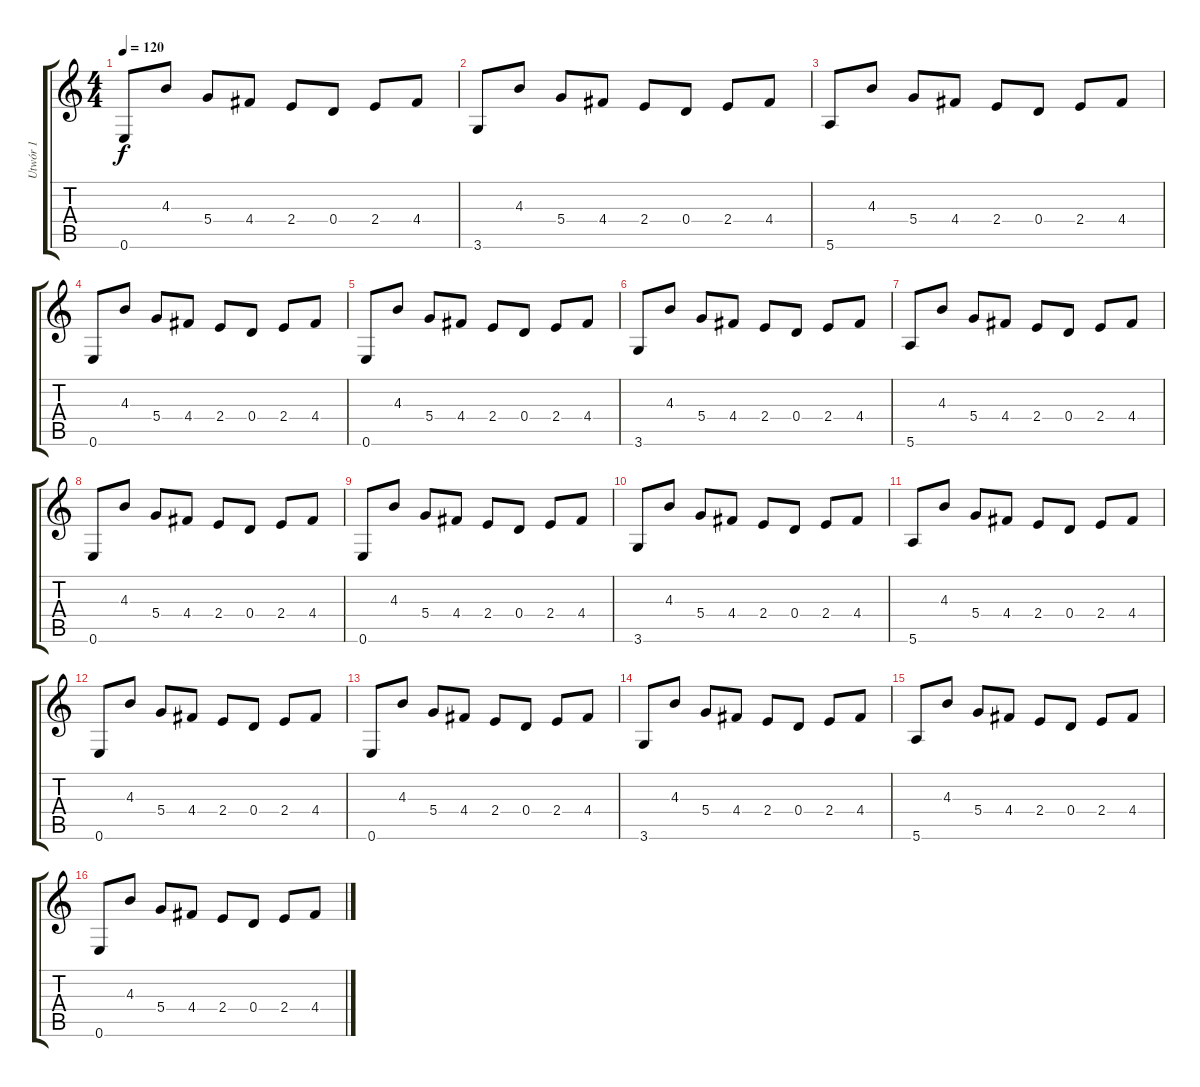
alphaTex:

\track ("Utwór 1" "Utwór 1") {instrument acousticguitarsteel}
\staff {score tabs}
\tuning (E4 B3 G3 D3 A2 E2) {hide}
\ts (4 4)
\tempo 120
\clef g2
\ks c
0.6.8{dy f} 4.3.8 5.4.8 4.4.8 2.4.8 0.4.8 2.4.8 4.4.8 |
3.6.8 4.3.8 5.4.8 4.4.8 2.4.8 0.4.8 2.4.8 4.4.8 |
5.6.8 4.3.8 5.4.8 4.4.8 2.4.8 0.4.8 2.4.8 4.4.8 |
0.6.8 4.3.8 5.4.8 4.4.8 2.4.8 0.4.8 2.4.8 4.4.8 |
0.6.8 4.3.8 5.4.8 4.4.8 2.4.8 0.4.8 2.4.8 4.4.8 |
3.6.8 4.3.8 5.4.8 4.4.8 2.4.8 0.4.8 2.4.8 4.4.8 |
5.6.8 4.3.8 5.4.8 4.4.8 2.4.8 0.4.8 2.4.8 4.4.8 |
0.6.8 4.3.8 5.4.8 4.4.8 2.4.8 0.4.8 2.4.8 4.4.8 |
0.6.8 4.3.8 5.4.8 4.4.8 2.4.8 0.4.8 2.4.8 4.4.8 |
3.6.8 4.3.8 5.4.8 4.4.8 2.4.8 0.4.8 2.4.8 4.4.8 |
5.6.8 4.3.8 5.4.8 4.4.8 2.4.8 0.4.8 2.4.8 4.4.8 |
0.6.8 4.3.8 5.4.8 4.4.8 2.4.8 0.4.8 2.4.8 4.4.8 |
0.6.8 4.3.8 5.4.8 4.4.8 2.4.8 0.4.8 2.4.8 4.4.8 |
3.6.8 4.3.8 5.4.8 4.4.8 2.4.8 0.4.8 2.4.8 4.4.8 |
5.6.8 4.3.8 5.4.8 4.4.8 2.4.8 0.4.8 2.4.8 4.4.8 |
0.6.8 4.3.8 5.4.8 4.4.8 2.4.8 0.4.8 2.4.8 4.4.8
